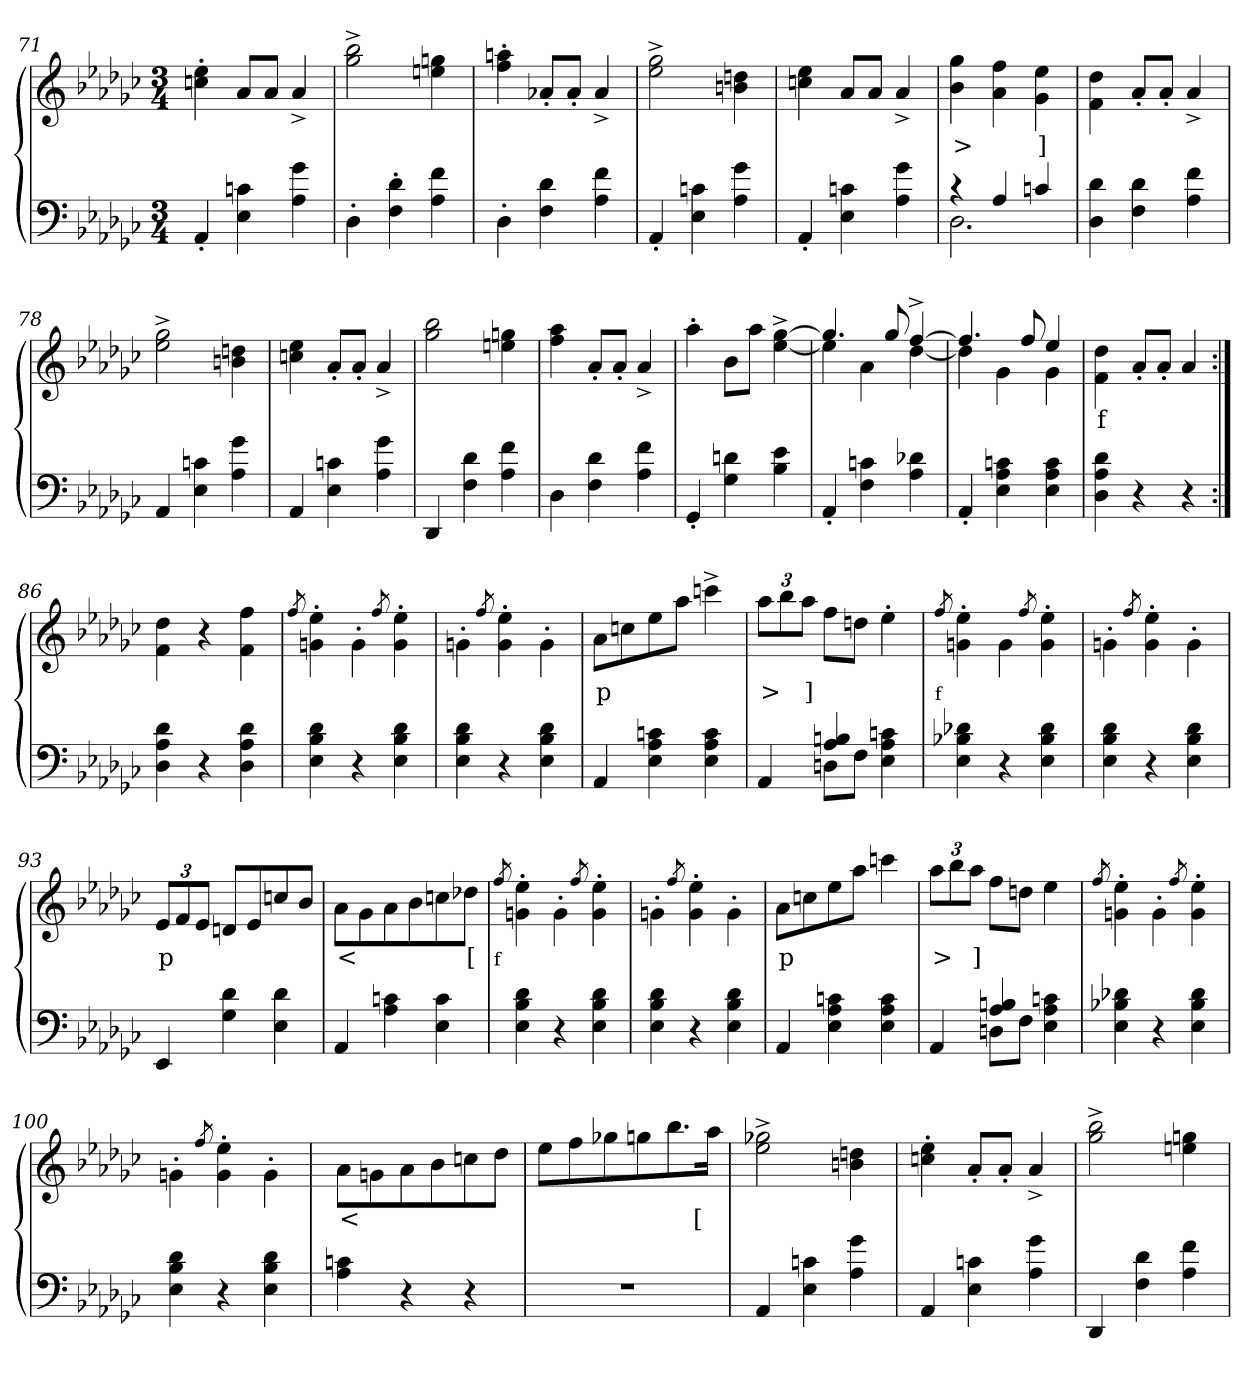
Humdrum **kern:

**kern	**kern	**text
*part2	*part1	*part1
*staff2	*staff1	*staff1
*clefF4	*clefG2	*
*k[b-e-a-d-g-c-]	*k[b-e-a-d-g-c-]	*
*M3/4	*M3/4	*
=71	=71	=71
4AA-'>	4ee-'> 4ccn'>	.
4cn 4E-	8a-L	.
.	8a-J	.
4g- 4A-	4a-^>	.
=72	=72	=72
4D-'>	2bb-^> 2gg-^>	.
4d-'> 4F'>	.	.
4f 4A-	4ggn 4een	.
=73	=73	=73
4D-'>	4aan'> 4ff'>	.
4d- 4F	8a-X'>L	.
.	8a-'>J	.
4f 4A-	4a-^>	.
=74	=74	=74
4AA-'>	2gg-^> 2ee-^>	.
4cn 4E-	.	.
4g- 4A-	4ddn 4bn	.
=75	=75	=75
4AA-'>	4ee- 4ccn	.
4cn 4E-	8a-L	.
.	8a-J	.
4g- 4A-	4a-^>	.
=76	=76	=76
*^	*	*
4r	2.D-	4gg- 4b-	>
4A-	.	4ff 4a-	.
4cn	.	4ee- 4g-	]
*v	*v	*	*
=77	=77	=77
4d- 4D-	4dd-\ 4f\	.
4d- 4F	8a-'>L	.
.	8a-'>J	.
4f 4A-	4a-^>	.
=78	=78	=78
4AA-	2gg-^> 2ee-^>	.
4cn 4E-	.	.
4g- 4A-	4ddn 4bn	.
=79	=79	=79
4AA-	4ee- 4ccn	.
4cn 4E-	8a-'>L	.
.	8a-'>J	.
4g- 4A-	4a-^>	.
=80	=80	=80
4DD-	2bb- 2gg-	.
4d- 4F	.	.
4f 4A-	4ggn 4een	.
=81	=81	=81
4D-	4aa- 4ff	.
4d- 4F	8a-'>L	.
.	8a-'>J	.
4f 4A-	4a-^>	.
=82	=82	=82
4GG-'>	4aa-'>	.
4dn 4G-	8b-L	.
.	8aa-J	.
4e- 4B-	[4gg-^> [4ee-^>	.
=83	=83	=83
*	*^	*
4AA-'>	4.gg-]	4ee-]	.
4cn 4F	.	4a-	.
.	8gg-	.	.
4d-X 4A-	[4ff^>	[4dd-	.
=84	=84	=84	=84
4AA-'>	4.ff]	4dd-]	.
4cn 4A- 4E-	.	4g-	.
.	8ff	.	.
4c 4A- 4E-	4ee-	4g-	.
*	*v	*v	*
=85	=85	=85
4d- 4A- 4D-	4dd-\ 4f\	f
4r	8a-'>L	.
.	8a-'>J	.
4r	4a-	.
=86:|!	=86:|!	=86:|!
4d- 4A- 4D-	4dd-\ 4f\	.
4r	4r	.
4d- 4A- 4D-	4ff 4f	.
=87	=87	=87
.	8qff/	.
4d- 4B- 4E-	4ee-'> 4gn'>	.
4r	4g'>\	.
.	8qff/	.
4d- 4B- 4E-	4ee-'> 4g'>	.
=88	=88	=88
4d- 4B- 4E-	4gn'>\	.
.	8qff/	.
4r	4ee-'> 4g'>	.
4d- 4B- 4E-	4g'>\	.
=89	=89	=89
4AA-	8a-L	p
.	8ccn	.
4cn 4A- 4E-	8ee-	.
.	8aa-J	.
4c 4A- 4E-	4ccc^>	.
=90	=90	=90
*^	*	*
4AA-	4ryy	12aa-L	>
.	.	12bb-	.
.	.	12aa-J	]
4Bn 4A-	8DnL	8ffL	.
.	8FJ	8ddnJ	.
4ryy	4cn 4A- 4E-	4ee-'>	.
*v	*v	*	*
=91	=91	=91
.	8qff/	f
4d-X 4B-X 4E-	4ee-'> 4gn'>	.
4r	4g\	.
.	8qff/	.
4d- 4B- 4E-	4ee-'> 4g'>	.
=92	=92	=92
4d- 4B- 4E-	4gn'>\	.
.	8qff/	.
4r	4ee-'> 4g'>	.
4d- 4B- 4E-	4g'>\	.
=93	=93	=93
4EE-	12e-L	p
.	12f	.
.	12e-J	.
4d- 4G-	8dnL	.
.	8e-	.
4d- 4E-	8ccn	.
.	8b-J	.
=94	=94	=94
4AA-	8a-L	<
.	8g-	.
4cn 4A-	8a-	.
.	8b-	.
4c 4E-	8ccn	.
.	8dd-XJ	[
=95	=95	=95
.	8qff/	f
4d- 4B- 4E-	4ee-'> 4gn'>	.
4r	4g'>\	.
.	8qff/	.
4d- 4B- 4E-	4ee-'> 4g'>	.
=96	=96	=96
4d- 4B- 4E-	4gn'>\	.
.	8qff/	.
4r	4ee-'> 4g'>	.
4d- 4B- 4E-	4g'>\	.
=97	=97	=97
4AA-	8a-L	p
.	8ccn	.
4cn 4A- 4E-	8ee-	.
.	8aa-J	.
4c 4A- 4E-	4ccc	.
=98	=98	=98
*^	*	*
4AA-	4ryy	12aa-L	>
.	.	12bb-	.
.	.	12aa-J	]
4Bn 4A-	8DnL	8ffL	.
.	8FJ	8ddnJ	.
4ryy	4cn 4A- 4E-	4ee-	.
*v	*v	*	*
=99	=99	=99
.	8qff/	.
4d-X 4B-X 4E-	4ee-'> 4gn'>	.
4r	4g'>\	.
.	8qff/	.
4d- 4B- 4E-	4ee-'> 4g'>	.
=100	=100	=100
4d- 4B- 4E-	4gn'>\	.
.	8qff/	.
4r	4ee-'> 4g'>	.
4d- 4B- 4E-	4g'>\	.
=101	=101	=101
4cn 4A-	8a-\L	<
.	8gn	.
4r	8a-	.
.	8b-	.
4r	8ccn	.
.	8dd-J	.
=102	=102	=102
2.r	8ee-L	.
.	8ff	.
.	8gg-X	.
.	8ggn	.
.	8.bb-	.
.	16aa-Jk	[
=103	=103	=103
4AA-	2gg-X^> 2ee-^>	.
4cn 4E-	.	.
4g- 4A-	4ddn 4bn	.
=104	=104	=104
4AA-	4ee-'> 4ccn'>	.
4cn 4E-	8a-'>L	.
.	8a-'>J	.
4g- 4A-	4a-^>	.
=105	=105	=105
4DD-	2bb-^> 2gg-^>	.
4d- 4F	.	.
4f 4A-	4ggn 4een	.
=	=	=
*-	*-	*-
